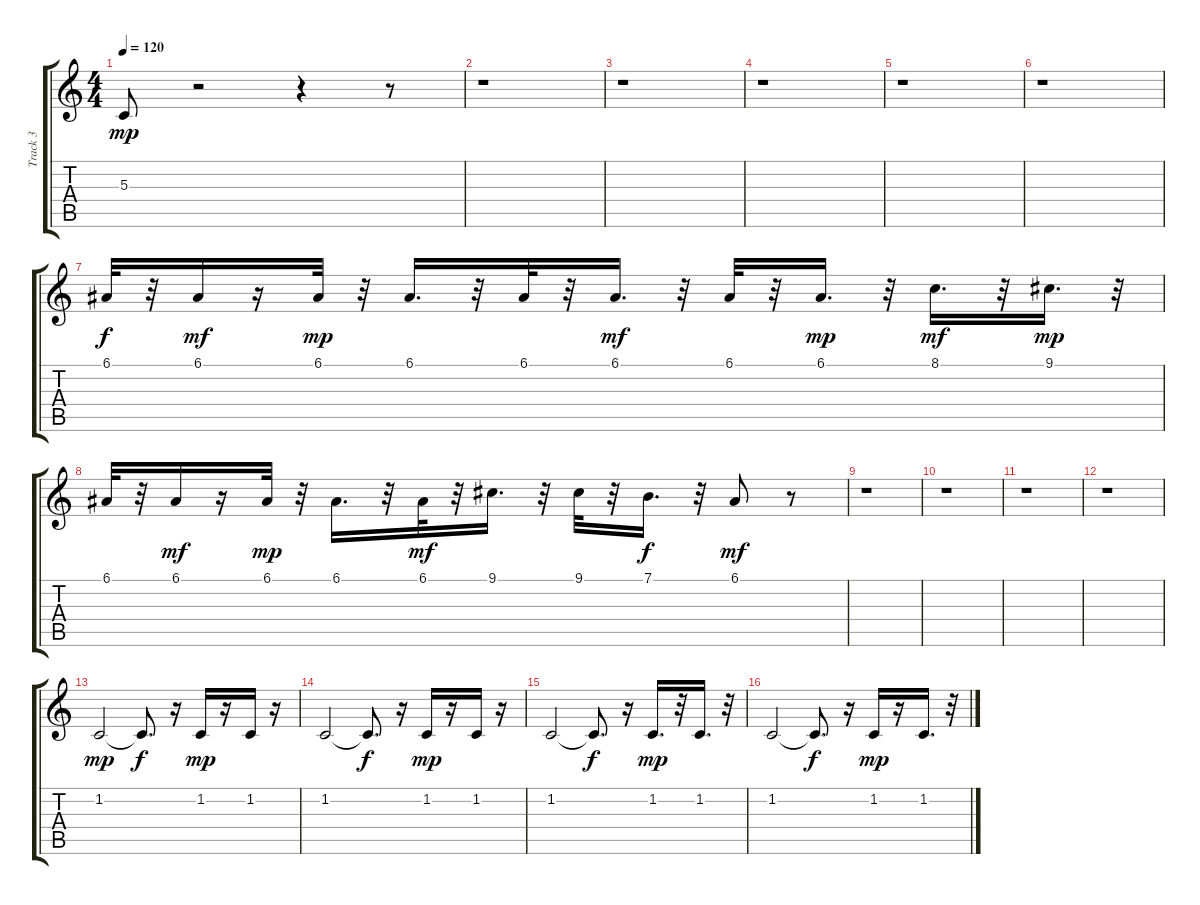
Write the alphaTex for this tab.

\track ("Track 3" "Track 3") {instrument lead1square}
\staff {score tabs}
\tuning (E4 B3 G3 D3 A2 E2) {hide}
\ts (4 4)
\tempo 120
\clef g2
\ks c
5.3.8{dy mp} r.2 r.4 r.8 |
r.1 |
r.1 |
r.1 |
r.1 |
r.1 |
6.1.32{dy f instrument lead2sawtooth} r.32 6.1.16{dy mf} r.16 6.1.32{dy mp} r.32 6.1.16{d} r.32 6.1.32 r.32 6.1.16{d dy mf} r.32 6.1.32 r.32 6.1.16{d dy mp} r.32 8.1.16{d dy mf} r.32 9.1.16{d dy mp} r.32 |
6.1.32 r.32 6.1.16{dy mf} r.16 6.1.32{dy mp} r.32 6.1.16{d} r.32 6.1.32{dy mf} r.32 9.1.16{d} r.32 9.1.32 r.32 7.1.16{d dy f} r.32 6.1.8{dy mf} r.8 |
r.1 |
r.1 |
r.1 |
r.1 |
1.2.2{dy mp instrument lead1square} 1.2{t}.8{d dy f} r.16 1.2.16{dy mp} r.16 1.2.16 r.16 |
1.2.2 1.2{t}.8{d dy f} r.16 1.2.16{dy mp} r.16 1.2.16 r.16 |
1.2.2 1.2{t}.8{d dy f} r.16 1.2.16{d dy mp} r.32 1.2.16{d} r.32 |
1.2.2 1.2{t}.8{d dy f} r.16 1.2.16{dy mp} r.16 1.2.16{d} r.32
